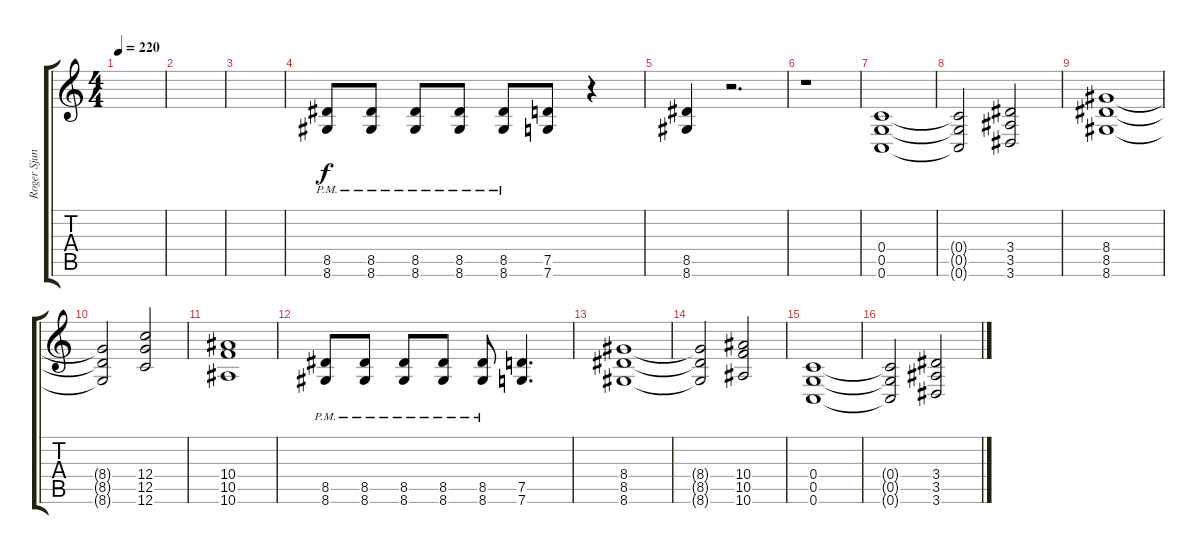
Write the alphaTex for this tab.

\track ("Roger Sjunneson" "Roger Sjun") {instrument distortionguitar}
\staff {score tabs}
\tuning (D4 A3 F3 C3 G2 C2) {hide}
\ts (4 4)
\tempo 220
\clef g2
\ks c
|
|
|
(8.5{pm} 8.6{pm}).8{volume 13} (8.5{pm} 8.6{pm}).8 (8.5{pm} 8.6{pm}).8 (8.5{pm} 8.6{pm}).8 (8.5{pm} 8.6{pm}).8 (7.5 7.6).8 r.4 |
(8.5 8.6).4 r.2{d} |
r.1 |
(0.4 0.5 0.6).1 |
(0.4{t} 0.5{t} 0.6{t}).2 (3.4 3.5 3.6).2 |
(8.4 8.5 8.6).1 |
(8.4{t} 8.5{t} 8.6{t}).2 (12.4 12.5 12.6).2 |
(10.4 10.5 10.6).1 |
(8.5{pm} 8.6{pm}).8 (8.5{pm} 8.6{pm}).8 (8.5{pm} 8.6{pm}).8 (8.5{pm} 8.6{pm}).8 (8.5{pm} 8.6{pm}).8 (7.5 7.6).4{d} |
(8.4 8.5 8.6).1 |
(8.4{t} 8.5{t} 8.6{t}).2 (10.4 10.5 10.6).2 |
(0.4 0.5 0.6).1 |
(0.4{t} 0.5{t} 0.6{t}).2 (3.4 3.5 3.6).2
